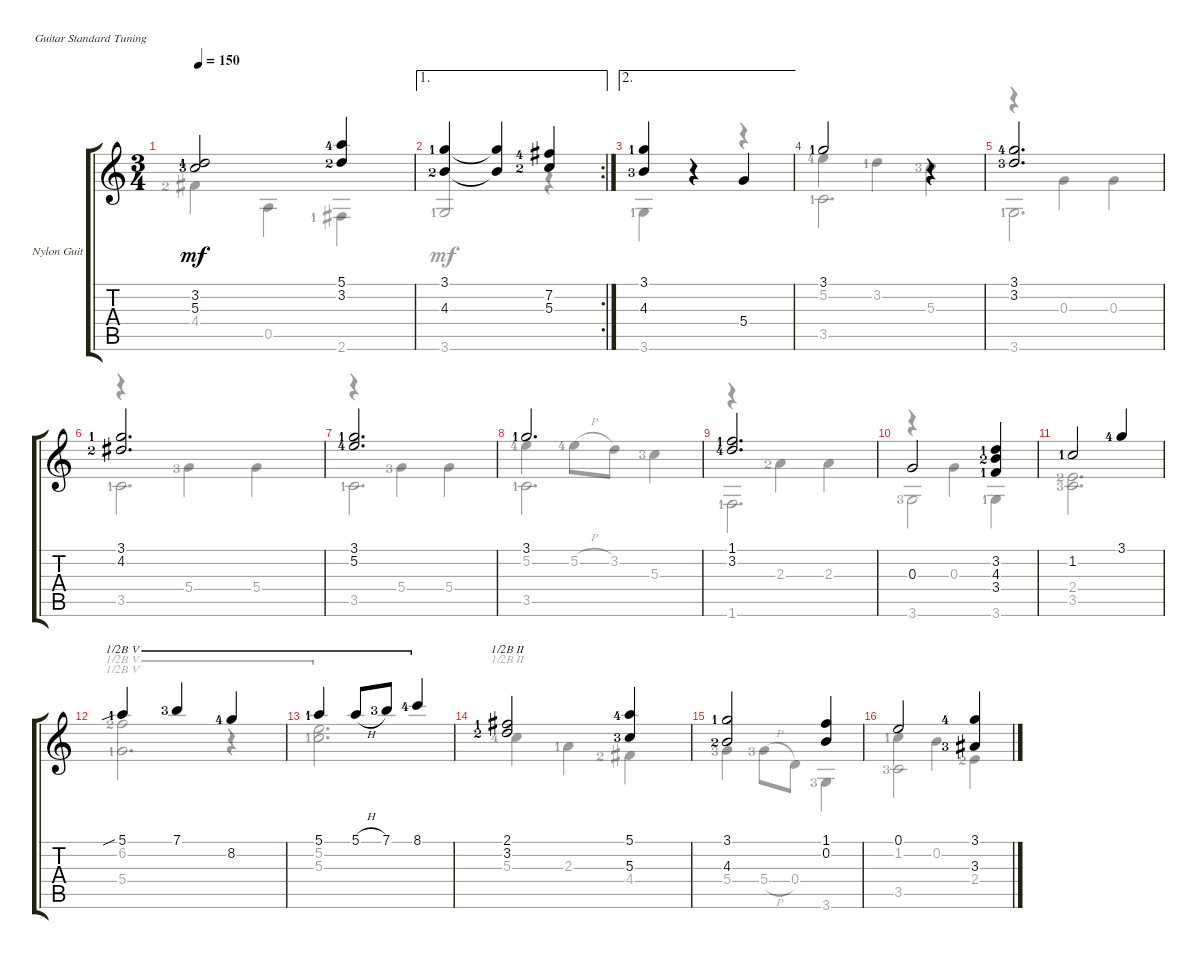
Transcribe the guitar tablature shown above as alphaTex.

\defaultSystemsLayout 4
\bracketExtendMode groupsimilarinstruments
\firstSystemTrackNameOrientation horizontal
\otherSystemsTrackNameOrientation horizontal
\track ("Nylon Guitar" "Nylon Guit") {instrument acousticguitarsteel}
\staff {score tabs}
\tuning (E4 B3 G3 D3 A2 E2)
\voice
\ts (3 4)
\tempo 150
\clef g2
\ks c
(3.2{lf 2} 5.3{lf 4}).2{dy mf} (5.1{lf 5} 3.2{lf 3}).4 |
\ae 1
\rc 2
(3.1{lf 2} 4.3{lf 3}).4 (4.3{t} 3.1{t}).4 (7.2{lf 5} 5.3{lf 3}).4 |
\ae 2
(3.1{lf 2} 4.3{lf 4}).4 r.4 5.4.4 |
3.1{lf 2}.2 r.4 |
(3.1{lf 5} 3.2{lf 4}).2{d} |
(3.1{lf 2} 4.2{lf 3}).2{d} |
(3.1{lf 2} 5.2{lf 5}).2{d} |
3.1{lf 2}.2{d} |
(1.1{lf 2} 3.2{lf 5}).2{d} |
0.3.2 (3.2{lf 2} 4.3{lf 3} 3.4{lf 2}).4 |
1.2{lf 2}.2 3.1{lf 5}.4 |
5.1{sib lf 2}.4{barre (5 half)} 7.1{lf 4}.4{barre (5 half)} 8.2{lf 5}.4{barre (5 half)} |
5.1{lf 2}.4{barre (5 half)} 5.1{h}.8{barre (5 half)} 7.1{lf 4}.8{barre (5 half)} 8.1{lf 5}.4{barre (5 half)} |
(2.1{lf 2} 3.2{lf 3}).2{barre (2 half)} (5.1{lf 5} 5.3{lf 4}).4 |
(3.1{lf 2} 4.3{lf 3}).2 (1.1 0.2).4 |
0.1.2 (3.1{lf 5} 3.3{lf 4}).4
\voice
\clef g2
\ottava regular
\simile none
\ks c
4.4{lf 3}.4{dy mf} 0.5.4 2.6{lf 2}.4 |
|
3.6{lf 2}.4 r.4 r.4 |
5.2{lf 5}.4 3.2{lf 2}.4 5.3{lf 4}.4 |
r.4 0.3.4 0.3.4 |
r.4 5.4{lf 4}.4 5.4.4 |
r.4 5.4{lf 4}.4 5.4.4 |
5.2{lf 5}.4 5.2{h lf 5}.8 3.2.8 5.3{lf 4}.4 |
r.4 2.3{lf 3}.4 2.3.4 |
r.4 0.3.4 |
(2.4{lf 3} 3.5{lf 4}).2{d} |
6.2{lf 3}.2{barre (5 half)} r.4{barre (5 half)} |
(5.2 5.3{lf 2}).2{d barre (5 half)} |
5.3{lf 5}.4{barre (2 half)} 2.3{lf 2}.4 4.4{lf 3}.4 |
5.4{lf 4}.4 5.4{h lf 4}.8 0.4.8 3.6{lf 4}.4 |
1.2{lf 2}.4 0.2.4
\voice
\clef g2
\ottava regular
\simile none
\ks c
|
3.6{lf 2}.2{beam invert} r.4 |
|
3.5{lf 2}.2{d} |
3.6{lf 2}.2{d} |
3.5{lf 2}.2{d} |
3.5{lf 2}.2{d} |
3.5{lf 2}.2{d} |
1.6{lf 2}.2{d} |
3.6{lf 4}.2 3.6{lf 2}.4 |
|
5.4{lf 2}.2{d barre (5 half)} |
|
|
|
3.5{lf 4}.2 2.4{lf 3}.4
